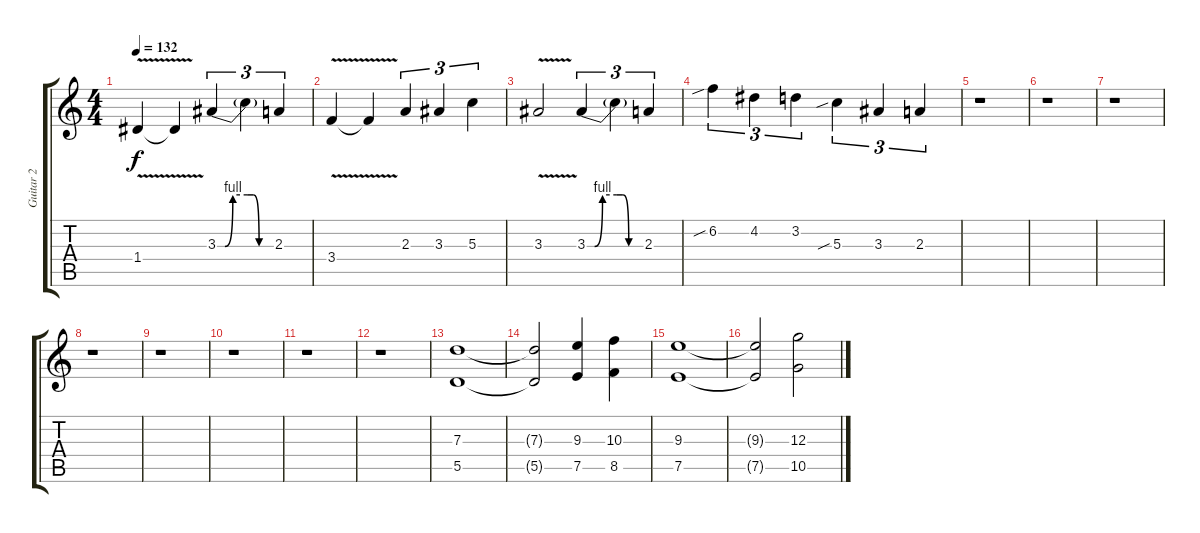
\track ("Guitar 2" "Guitar 2") {instrument electricguitarclean}
\staff {score tabs}
\tuning (E4 B3 G3 D3 A2 D2) {hide}
\ts (4 4)
\tempo 132
\clef g2
\ks c
1.4{v}.4{dy f} 1.4{t}.4 3.3{be (custom 0 0 15 0 31 4 60 4)}.4{tu (3 2)} 3.3{be (custom 0 4 15 4 30 0 60 0) t}.4{tu (3 2)} 2.3.4{tu (3 2)} |
3.4{v}.4 3.4{t}.4 2.3.4{tu (3 2)} 3.3.4{tu (3 2)} 5.3.4{tu (3 2)} |
3.3{v}.2 3.3{be (custom 0 0 15 0 31 4 60 4)}.4{tu (3 2)} 3.3{be (custom 0 4 15 4 30 0 60 0) t}.4{tu (3 2)} 2.3.4{tu (3 2)} |
6.2{sib}.4{tu (3 2)} 4.2.4{tu (3 2)} 3.2.4{tu (3 2)} 5.3{sib}.4{tu (3 2)} 3.3.4{tu (3 2)} 2.3.4{tu (3 2)} |
r.1 |
r.1 |
r.1 |
r.1 |
r.1 |
r.1 |
r.1 |
r.1 |
(7.3 5.5).1 |
(7.3{t} 5.5{t}).2 (9.3 7.5).4 (10.3 8.5).4 |
(9.3 7.5).1 |
(9.3{t} 7.5{t}).2 (12.3 10.5).2
